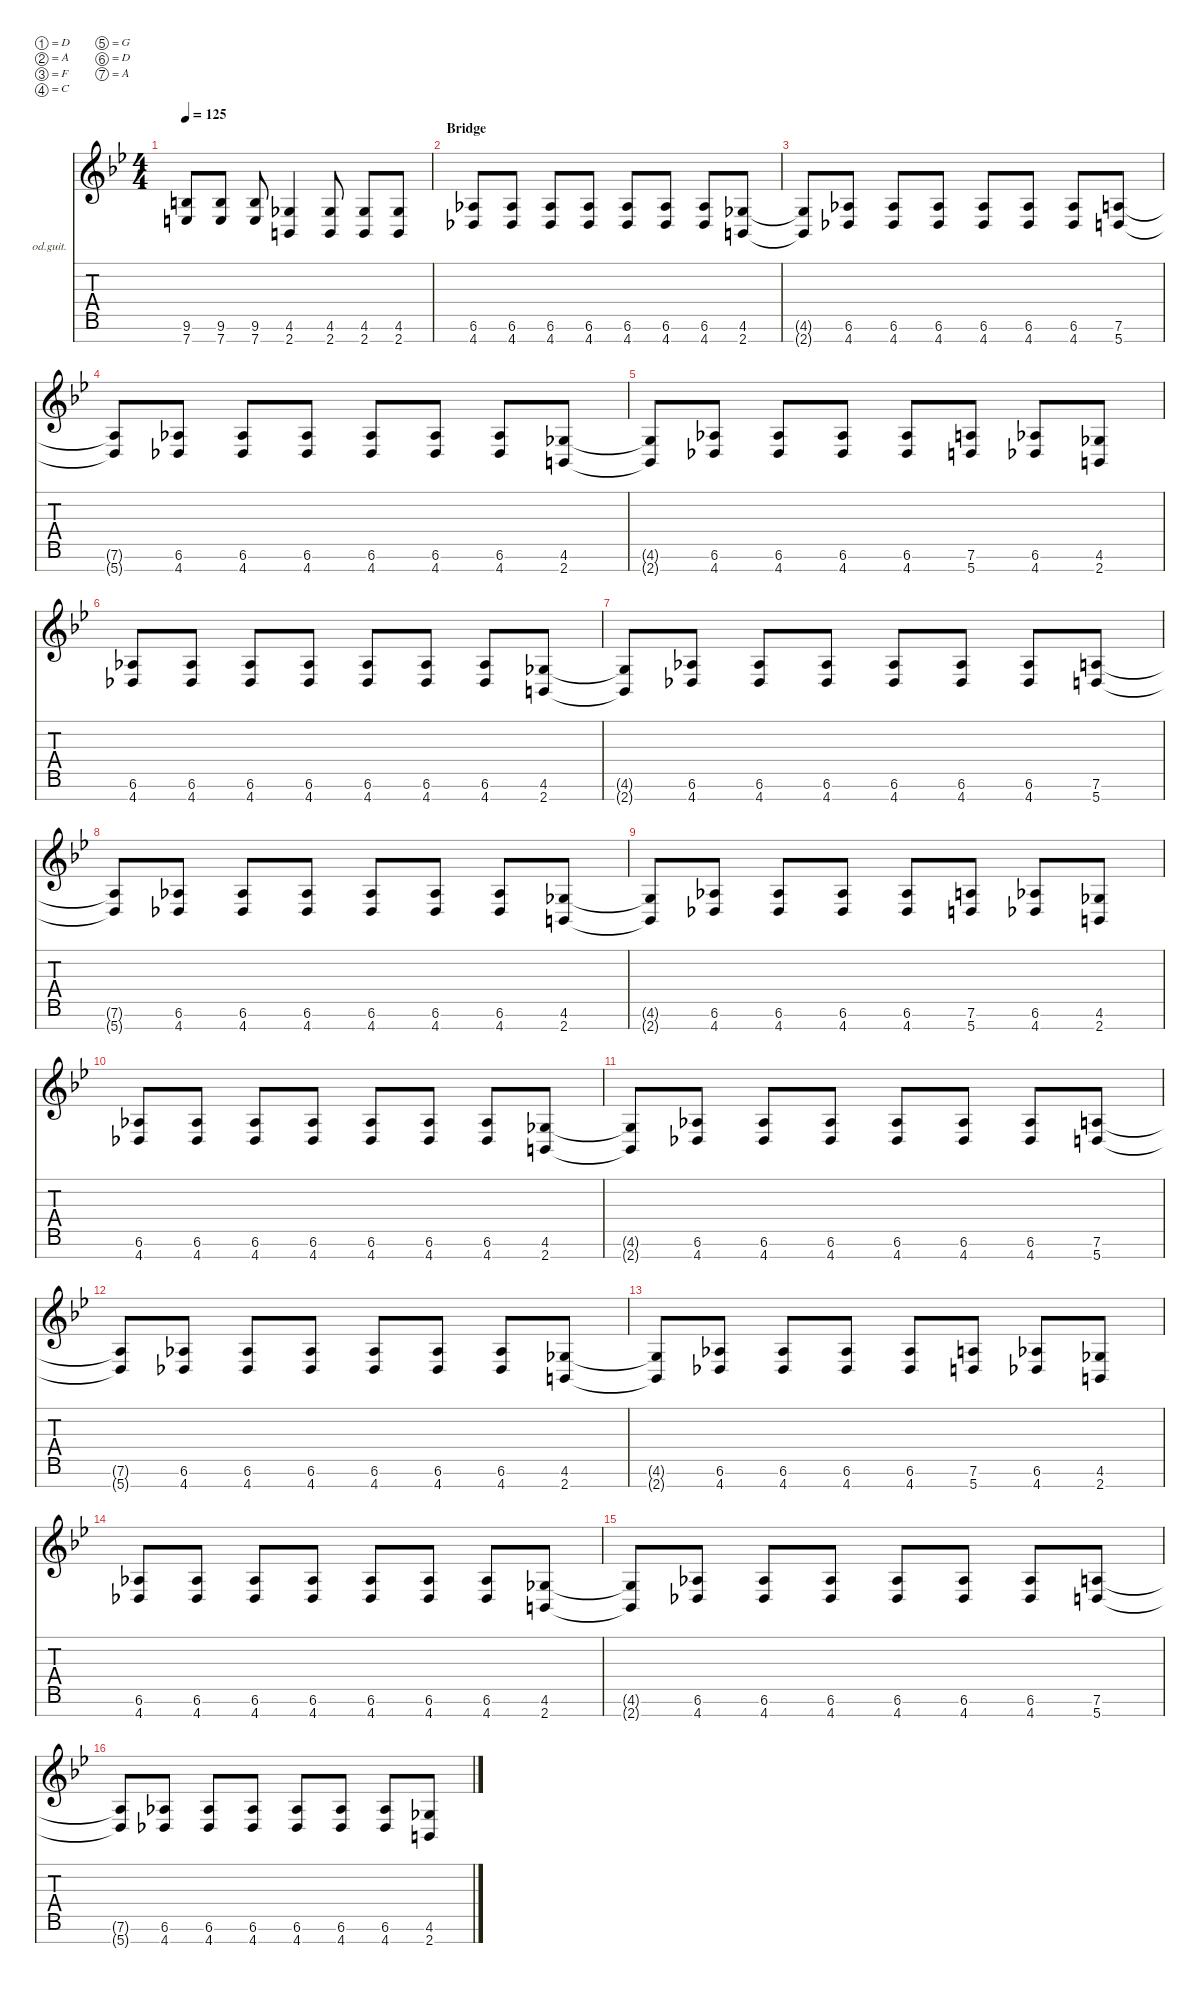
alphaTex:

\defaultSystemsLayout 4
\hideDynamics
\bracketExtendMode nobrackets
\firstSystemTrackNameOrientation horizontal
\otherSystemsTrackNameOrientation horizontal
\track ("7str" "od.guit.") {solo instrument overdrivenguitar}
\staff {score tabs}
\tuning (D4 A3 F3 C3 G2 D2 A1)
\ts (4 4)
\tempo 125
\clef g2
\ks bb
(9.6{t acc forcenatural} 7.7{t acc forcenatural}).8{dy mf beam Up} (9.6{acc forcenatural} 7.7{acc forcenatural}).8{beam Up} (9.6{acc forcenatural} 7.7{acc forcenatural}).8{beam Up} (4.6{acc b} 2.7{acc forcenatural}).4{beam Up} (4.6{acc b} 2.7{acc forcenatural}).8{beam Up} (4.6{acc b} 2.7{acc forcenatural}).8{beam Up} (4.6{acc b} 2.7{acc forcenatural}).8{beam Up} |
\section ("" "Bridge")
(6.6{acc b} 4.7{acc b}).8{beam Up} (6.6{acc b} 4.7{acc b}).8{beam Up} (6.6{acc b} 4.7{acc b}).8{beam Up} (6.6{acc b} 4.7{acc b}).8{beam Up} (6.6{acc b} 4.7{acc b}).8{beam Up} (6.6{acc b} 4.7{acc b}).8{beam Up} (6.6{acc b} 4.7{acc b}).8{beam Up} (4.6{acc b} 2.7{acc forcenatural}).8{beam Up} |
(4.6{t acc b} 2.7{t acc forcenatural}).8{beam Up} (6.6{acc b} 4.7{acc b}).8{beam Up} (6.6{acc b} 4.7{acc b}).8{beam Up} (6.6{acc b} 4.7{acc b}).8{beam Up} (6.6{acc b} 4.7{acc b}).8{beam Up} (6.6{acc b} 4.7{acc b}).8{beam Up} (6.6{acc b} 4.7{acc b}).8{beam Up} (7.6{acc forcenatural} 5.7{acc forcenatural}).8{beam Up} |
(7.6{t acc forcenatural} 5.7{t acc forcenatural}).8{beam Up} (6.6{acc b} 4.7{acc b}).8{beam Up} (6.6{acc b} 4.7{acc b}).8{beam Up} (6.6{acc b} 4.7{acc b}).8{beam Up} (6.6{acc b} 4.7{acc b}).8{beam Up} (6.6{acc b} 4.7{acc b}).8{beam Up} (6.6{acc b} 4.7{acc b}).8{beam Up} (4.6{acc b} 2.7{acc forcenatural}).8{beam Up} |
(4.6{t acc b} 2.7{t acc forcenatural}).8{beam Up} (6.6{acc b} 4.7{acc b}).8{beam Up} (6.6{acc b} 4.7{acc b}).8{beam Up} (6.6{acc b} 4.7{acc b}).8{beam Up} (6.6{acc b} 4.7{acc b}).8{beam Up} (7.6{acc forcenatural} 5.7{acc forcenatural}).8{beam Up} (6.6{acc b} 4.7{acc b}).8{beam Up} (4.6{acc b} 2.7{acc forcenatural}).8{beam Up} |
(6.6{acc b} 4.7{acc b}).8{beam Up} (6.6{acc b} 4.7{acc b}).8{beam Up} (6.6{acc b} 4.7{acc b}).8{beam Up} (6.6{acc b} 4.7{acc b}).8{beam Up} (6.6{acc b} 4.7{acc b}).8{beam Up} (6.6{acc b} 4.7{acc b}).8{beam Up} (6.6{acc b} 4.7{acc b}).8{beam Up} (4.6{acc b} 2.7{acc forcenatural}).8{beam Up} |
(4.6{t acc b} 2.7{t acc forcenatural}).8{beam Up} (6.6{acc b} 4.7{acc b}).8{beam Up} (6.6{acc b} 4.7{acc b}).8{beam Up} (6.6{acc b} 4.7{acc b}).8{beam Up} (6.6{acc b} 4.7{acc b}).8{beam Up} (6.6{acc b} 4.7{acc b}).8{beam Up} (6.6{acc b} 4.7{acc b}).8{beam Up} (7.6{acc forcenatural} 5.7{acc forcenatural}).8{beam Up} |
(7.6{t acc forcenatural} 5.7{t acc forcenatural}).8{beam Up} (6.6{acc b} 4.7{acc b}).8{beam Up} (6.6{acc b} 4.7{acc b}).8{beam Up} (6.6{acc b} 4.7{acc b}).8{beam Up} (6.6{acc b} 4.7{acc b}).8{beam Up} (6.6{acc b} 4.7{acc b}).8{beam Up} (6.6{acc b} 4.7{acc b}).8{beam Up} (4.6{acc b} 2.7{acc forcenatural}).8{beam Up} |
(4.6{t acc b} 2.7{t acc forcenatural}).8{beam Up} (6.6{acc b} 4.7{acc b}).8{beam Up} (6.6{acc b} 4.7{acc b}).8{beam Up} (6.6{acc b} 4.7{acc b}).8{beam Up} (6.6{acc b} 4.7{acc b}).8{beam Up} (7.6{acc forcenatural} 5.7{acc forcenatural}).8{beam Up} (6.6{acc b} 4.7{acc b}).8{beam Up} (4.6{acc b} 2.7{acc forcenatural}).8{beam Up} |
(6.6{acc b} 4.7{acc b}).8{beam Up} (6.6{acc b} 4.7{acc b}).8{beam Up} (6.6{acc b} 4.7{acc b}).8{beam Up} (6.6{acc b} 4.7{acc b}).8{beam Up} (6.6{acc b} 4.7{acc b}).8{beam Up} (6.6{acc b} 4.7{acc b}).8{beam Up} (6.6{acc b} 4.7{acc b}).8{beam Up} (4.6{acc b} 2.7{acc forcenatural}).8{beam Up} |
(4.6{t acc b} 2.7{t acc forcenatural}).8{beam Up} (6.6{acc b} 4.7{acc b}).8{beam Up} (6.6{acc b} 4.7{acc b}).8{beam Up} (6.6{acc b} 4.7{acc b}).8{beam Up} (6.6{acc b} 4.7{acc b}).8{beam Up} (6.6{acc b} 4.7{acc b}).8{beam Up} (6.6{acc b} 4.7{acc b}).8{beam Up} (7.6{acc forcenatural} 5.7{acc forcenatural}).8{beam Up} |
(7.6{t acc forcenatural} 5.7{t acc forcenatural}).8{beam Up} (6.6{acc b} 4.7{acc b}).8{beam Up} (6.6{acc b} 4.7{acc b}).8{beam Up} (6.6{acc b} 4.7{acc b}).8{beam Up} (6.6{acc b} 4.7{acc b}).8{beam Up} (6.6{acc b} 4.7{acc b}).8{beam Up} (6.6{acc b} 4.7{acc b}).8{beam Up} (4.6{acc b} 2.7{acc forcenatural}).8{beam Up} |
(4.6{t acc b} 2.7{t acc forcenatural}).8{beam Up} (6.6{acc b} 4.7{acc b}).8{beam Up} (6.6{acc b} 4.7{acc b}).8{beam Up} (6.6{acc b} 4.7{acc b}).8{beam Up} (6.6{acc b} 4.7{acc b}).8{beam Up} (7.6{acc forcenatural} 5.7{acc forcenatural}).8{beam Up} (6.6{acc b} 4.7{acc b}).8{beam Up} (4.6{acc b} 2.7{acc forcenatural}).8{beam Up} |
(6.6{acc b} 4.7{acc b}).8{beam Up} (6.6{acc b} 4.7{acc b}).8{beam Up} (6.6{acc b} 4.7{acc b}).8{beam Up} (6.6{acc b} 4.7{acc b}).8{beam Up} (6.6{acc b} 4.7{acc b}).8{beam Up} (6.6{acc b} 4.7{acc b}).8{beam Up} (6.6{acc b} 4.7{acc b}).8{beam Up} (4.6{acc b} 2.7{acc forcenatural}).8{beam Up} |
(4.6{t acc b} 2.7{t acc forcenatural}).8{beam Up} (6.6{acc b} 4.7{acc b}).8{beam Up} (6.6{acc b} 4.7{acc b}).8{beam Up} (6.6{acc b} 4.7{acc b}).8{beam Up} (6.6{acc b} 4.7{acc b}).8{beam Up} (6.6{acc b} 4.7{acc b}).8{beam Up} (6.6{acc b} 4.7{acc b}).8{beam Up} (7.6{acc forcenatural} 5.7{acc forcenatural}).8{beam Up} |
(7.6{t acc forcenatural} 5.7{t acc forcenatural}).8{beam Up} (6.6{acc b} 4.7{acc b}).8{beam Up} (6.6{acc b} 4.7{acc b}).8{beam Up} (6.6{acc b} 4.7{acc b}).8{beam Up} (6.6{acc b} 4.7{acc b}).8{beam Up} (6.6{acc b} 4.7{acc b}).8{beam Up} (6.6{acc b} 4.7{acc b}).8{beam Up} (4.6{acc b} 2.7{acc forcenatural}).8{beam Up}
